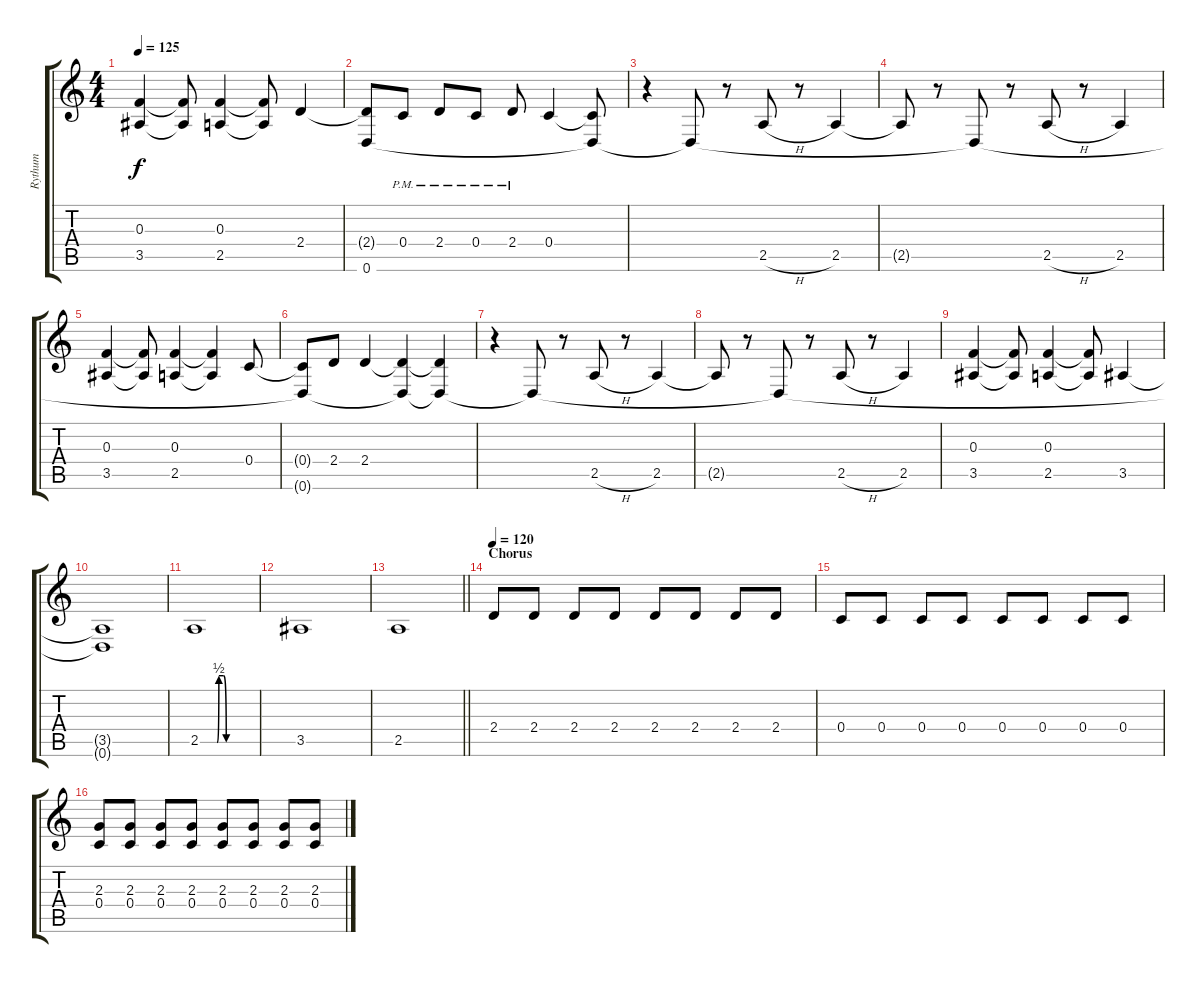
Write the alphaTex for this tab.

\track ("Rythum" "Rythum") {instrument distortionguitar}
\staff {score tabs}
\tuning (D4 A3 F3 C3 G2 D2) {hide}
\ts (4 4)
\tempo 125
\clef g2
\ks c
(0.3 3.5).4{dy f} (0.3{t} 3.5{t}).8 (0.3 2.5).4 (0.3{t} 2.5{t}).8 2.4.4 |
(2.4{t} 0.6{t}).8 0.4{pm}.8 2.4{pm}.8 0.4{pm}.8 2.4{pm}.8 0.4.4 (0.4{t} 0.6{t}).8 |
r.4 0.6{t}.8 r.8 2.5{h}.8 r.8 2.5.4 |
2.5{t}.8 r.8 0.6{t}.8 r.8 2.5{h}.8 r.8 2.5.4 |
(0.3 3.5).4 (0.3{t} 3.5{t}).8 (0.3 2.5).4 (0.3{t} 2.5{t}).4 0.4.8 |
(0.4{t} 0.6{t}).8 2.4.8 2.4.4 (2.4{t} 0.6{t}).4 (2.4{t} 0.6{t}).4 |
r.4 0.6{t}.8 r.8 2.5{h}.8 r.8 2.5.4 |
2.5{t}.8 r.8 0.6{t}.8 r.8 2.5{h}.8 r.8 2.5.4 |
(0.3 3.5).4 (0.3{t} 3.5{t}).8 (0.3 2.5).4 (0.3{t} 2.5{t}).8 3.5.4 |
(3.5{t} 0.6{t}).1 |
2.5{be (custom 0 0 10 0 15 0 18 0 20 2 25 2 28 0 30 0 60 0)}.1 |
3.5.1 |
\barLineRight lightlight
2.5.1 |
\section ("" "Chorus")
\tempo 120
2.4.8 2.4.8 2.4.8 2.4.8 2.4.8 2.4.8 2.4.8 2.4.8 |
0.4.8 0.4.8 0.4.8 0.4.8 0.4.8 0.4.8 0.4.8 0.4.8 |
(2.3 0.4).8 (2.3 0.4).8 (2.3 0.4).8 (2.3 0.4).8 (2.3 0.4).8 (2.3 0.4).8 (2.3 0.4).8 (2.3 0.4).8
